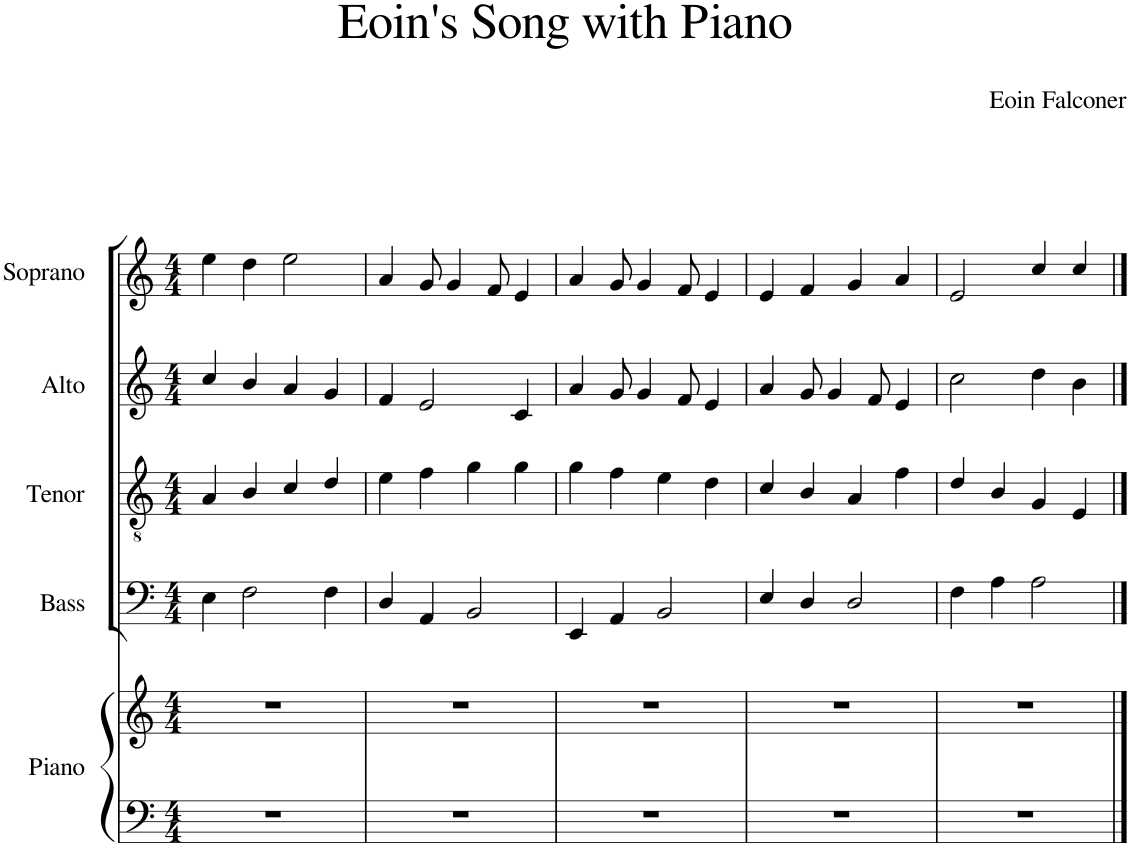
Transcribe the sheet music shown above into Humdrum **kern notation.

**kern	**kern	**kern	**kern	**kern	**kern
*part5	*part5	*part4	*part3	*part2	*part1
*staff6	*staff5	*staff4	*staff3	*staff2	*staff1
*I"Piano	*	*I"Bass	*I"Tenor	*I"Alto	*I"Soprano
*I'Pno.	*	*I'B.	*I'T.	*I'A.	*I'S.
*clefF4	*clefG2	*clefF4	*clefGv2	*clefG2	*clefG2
*k[]	*k[]	*k[]	*k[]	*k[]	*k[]
*M4/4	*M4/4	*M4/4	*M4/4	*M4/4	*M4/4
=1	=1	=1	=1	=1	=1
1r	1r	4E\	4A/	4cc/	4ee\
.	.	2F\	4B/	4b/	4dd\
.	.	.	4c/	4a/	2ee\
.	.	4F\	4d/	4g/	.
=2	=2	=2	=2	=2	=2
1r	1r	4D/	4e\	4f/	4a/
.	.	4AA/	4f\	2e/	8g/
.	.	.	.	.	4g/
.	.	2BB/	4g\	.	.
.	.	.	.	.	8f/
.	.	.	4g\	4c/	4e/
=3	=3	=3	=3	=3	=3
1r	1r	4EE/	4g\	4a/	4a/
.	.	4AA/	4f\	8g/	8g/
.	.	.	.	4g/	4g/
.	.	2BB/	4e\	.	.
.	.	.	.	8f/	8f/
.	.	.	4d\	4e/	4e/
=4	=4	=4	=4	=4	=4
1r	1r	4E/	4c/	4a/	4e/
.	.	4D/	4B/	8g/	4f/
.	.	.	.	4g/	.
.	.	2D/	4A/	.	4g/
.	.	.	.	8f/	.
.	.	.	4f\	4e/	4a/
=5	=5	=5	=5	=5	=5
1r	1r	4F\	4d/	2cc\	2e/
.	.	4A\	4B/	.	.
.	.	2A\	4G/	4dd\	4cc/
.	.	.	4E/	4b\	4cc/
==	==	==	==	==	==
*-	*-	*-	*-	*-	*-
